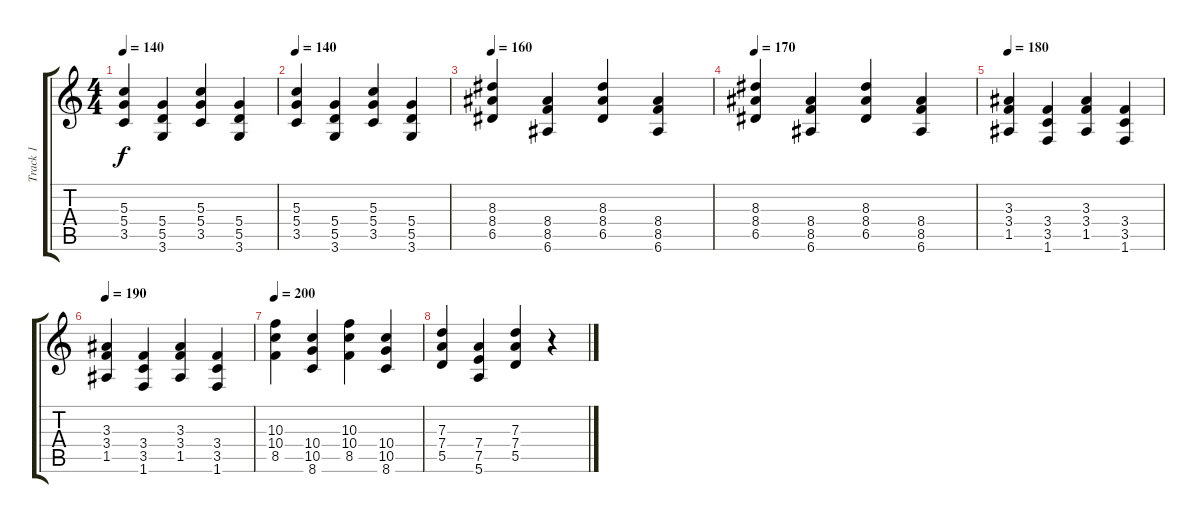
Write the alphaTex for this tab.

\track ("Track 1" "Track 1") {instrument overdrivenguitar}
\staff {score tabs}
\tuning (E4 B3 G3 D3 A2 E2) {hide}
\ts (4 4)
\tempo 140
\clef g2
\ks c
(5.3 5.4 3.5).4{dy f} (5.4 5.5 3.6).4 (5.3 5.4 3.5).4 (5.4 5.5 3.6).4 |
\tempo 140
(5.3 5.4 3.5).4 (5.4 5.5 3.6).4 (5.3 5.4 3.5).4 (5.4 5.5 3.6).4 |
\tempo 160
(8.3 8.4 6.5).4 (8.4 8.5 6.6).4 (8.3 8.4 6.5).4 (8.4 8.5 6.6).4 |
\tempo 170
(8.3 8.4 6.5).4 (8.4 8.5 6.6).4 (8.3 8.4 6.5).4 (8.4 8.5 6.6).4 |
\tempo 180
(3.3 3.4 1.5).4 (3.4 3.5 1.6).4 (3.3 3.4 1.5).4 (3.4 3.5 1.6).4 |
\tempo 190
(3.3 3.4 1.5).4 (3.4 3.5 1.6).4 (3.3 3.4 1.5).4 (3.4 3.5 1.6).4 |
\tempo 200
(10.3 10.4 8.5).4 (10.4 10.5 8.6).4 (10.3 10.4 8.5).4 (10.4 10.5 8.6).4 |
(7.3 7.4 5.5).4 (7.4 7.5 5.6).4 (7.3 7.4 5.5).4 r.4
